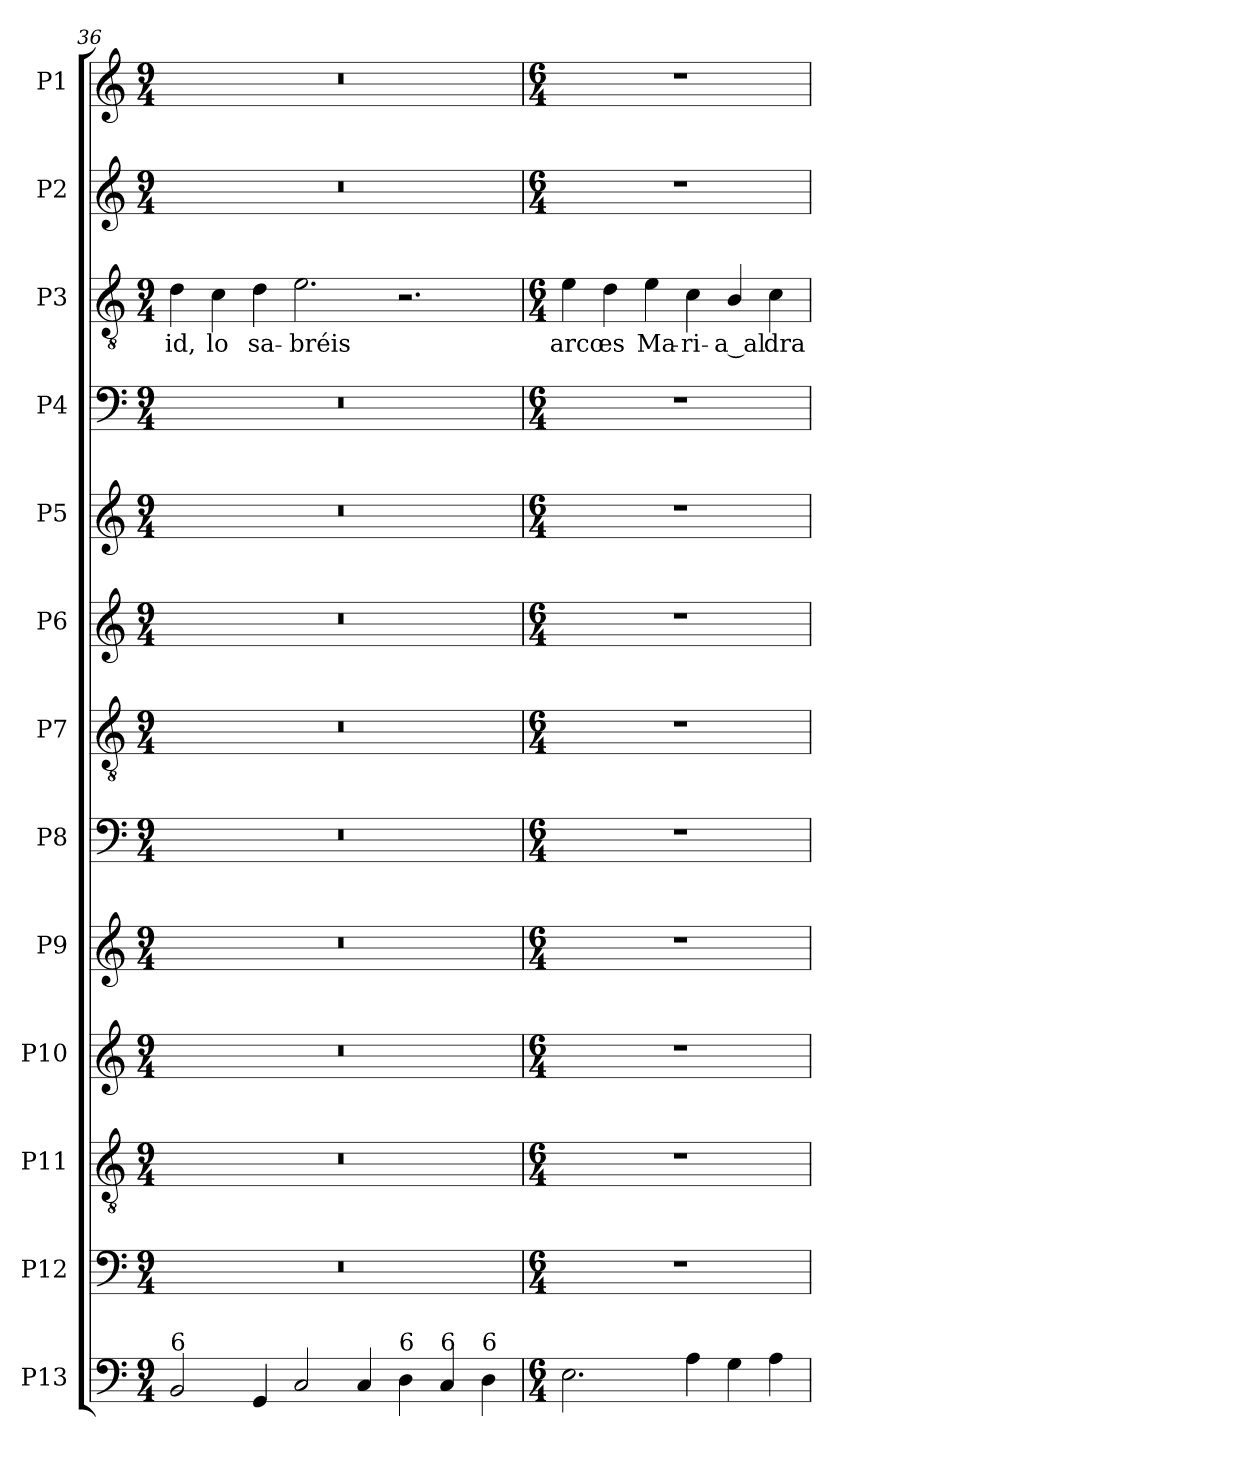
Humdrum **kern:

**kern	**kern	**kern	**kern	**kern	**kern	**kern	**kern	**kern	**kern	**kern	**text	**kern	**kern
*part13	*part12	*part11	*part10	*part9	*part8	*part7	*part6	*part5	*part4	*part3	*part3	*part2	*part1
*staff13	*staff12	*staff11	*staff10	*staff9	*staff8	*staff7	*staff6	*staff5	*staff4	*staff3	*staff3	*staff2	*staff1
*I"P13	*I"P12	*I"P11	*I"P10	*I"P9	*I"P8	*I"P7	*I"P6	*I"P5	*I"P4	*I"P3	*	*I"P2	*I"P1
*clefF4	*clefF4	*clefGv2	*clefG2	*clefG2	*clefF4	*clefGv2	*clefG2	*clefG2	*clefF4	*clefGv2	*	*clefG2	*clefG2
*	*	*ITrd7c12	*	*	*	*ITrd7c12	*	*	*	*ITrd7c12	*	*	*
*k[]	*k[]	*k[]	*k[]	*k[]	*k[]	*k[]	*k[]	*k[]	*k[]	*k[]	*	*k[]	*k[]
*C:	*C:	*C:	*C:	*C:	*C:	*C:	*C:	*C:	*C:	*C:	*	*C:	*C:
*M9/4	*M9/4	*M9/4	*M9/4	*M9/4	*M9/4	*M9/4	*M9/4	*M9/4	*M9/4	*M9/4	*	*M9/4	*M9/4
=36	=36	=36	=36	=36	=36	=36	=36	=36	=36	=36	=36	=36	=36
!	!LO:N:vis=1	!LO:N:vis=1	!LO:N:vis=1	!LO:N:vis=1	!LO:N:vis=1	!LO:N:vis=1	!LO:N:vis=1	!LO:N:vis=1	!LO:N:vis=1	!	!	!	!
!LO:TX:a:t=6	!	!	!	!	!	!	!	!	!	!	!	!	!
!	!	!	!	!	!	!	!	!	!	!	!LO:LY:b:color=#000000	!LO:N:vis=1	!LO:N:vis=1
2BBi/	4%9r	4%9r	4%9r	4%9r	4%9r	4%9r	4%9r	4%9r	4%9r	4Di\	-id,	4%9r	4%9r
!	!	!	!	!	!	!	!	!	!	!	!LO:LY:b:color=#000000	!	!
.	.	.	.	.	.	.	.	.	.	4Ci\	lo	.	.
!	!	!	!	!	!	!	!	!	!	!	!LO:LY:b:color=#000000	!	!
4GGi/	.	.	.	.	.	.	.	.	.	4Di\	sa-	.	.
!	!	!	!	!	!	!	!	!	!	!	!LO:LY:b:color=#000000	!	!
2Ci/	.	.	.	.	.	.	.	.	.	2.Ei\	-bréis	.	.
4Ci/	.	.	.	.	.	.	.	.	.	.	.	.	.
!LO:TX:a:t=6	!	!	!	!	!	!	!	!	!	!	!	!	!
4Di\	.	.	.	.	.	.	.	.	.	2.r	.	.	.
!LO:TX:a:t=6	!	!	!	!	!	!	!	!	!	!	!	!	!
4Ci/	.	.	.	.	.	.	.	.	.	.	.	.	.
!LO:TX:a:t=6	!	!	!	!	!	!	!	!	!	!	!	!	!
4Di\	.	.	.	.	.	.	.	.	.	.	.	.	.
=37	=37	=37	=37	=37	=37	=37	=37	=37	=37	=37	=37	=37	=37
*M6/4	*M6/4	*M6/4	*M6/4	*M6/4	*M6/4	*M6/4	*M6/4	*M6/4	*M6/4	*M6/4	*	*M6/4	*M6/4
!	!LO:N:vis=1	!LO:N:vis=1	!LO:N:vis=1	!LO:N:vis=1	!LO:N:vis=1	!LO:N:vis=1	!LO:N:vis=1	!LO:N:vis=1	!LO:N:vis=1	!	!	!	!
!	!	!	!	!	!	!	!	!	!	!	!LO:LY:b:color=#000000	!LO:N:vis=1	!LO:N:vis=1
2.Ei\	1.r	1.r	1.r	1.r	1.r	1.r	1.r	1.r	1.r	4Ei\	arco	1.r	1.r
!	!	!	!	!	!	!	!	!	!	!	!LO:LY:b:color=#000000	!	!
.	.	.	.	.	.	.	.	.	.	4Di\	es	.	.
!	!	!	!	!	!	!	!	!	!	!	!LO:LY:b:color=#000000	!	!
.	.	.	.	.	.	.	.	.	.	4Ei\	Ma-	.	.
!	!	!	!	!	!	!	!	!	!	!	!LO:LY:b:color=#000000	!	!
4Ai\	.	.	.	.	.	.	.	.	.	4Ci\	-ri-	.	.
!	!	!	!	!	!	!	!	!	!	!	!LO:LY:b:color=#000000	!	!
4Gi\	.	.	.	.	.	.	.	.	.	4BBi/	-a_al	.	.
!	!	!	!	!	!	!	!	!	!	!	!LO:LY:b:color=#000000	!	!
4Ai\	.	.	.	.	.	.	.	.	.	4Ci\	dra-	.	.
=	=	=	=	=	=	=	=	=	=	=	=	=	=
*-	*-	*-	*-	*-	*-	*-	*-	*-	*-	*-	*-	*-	*-
